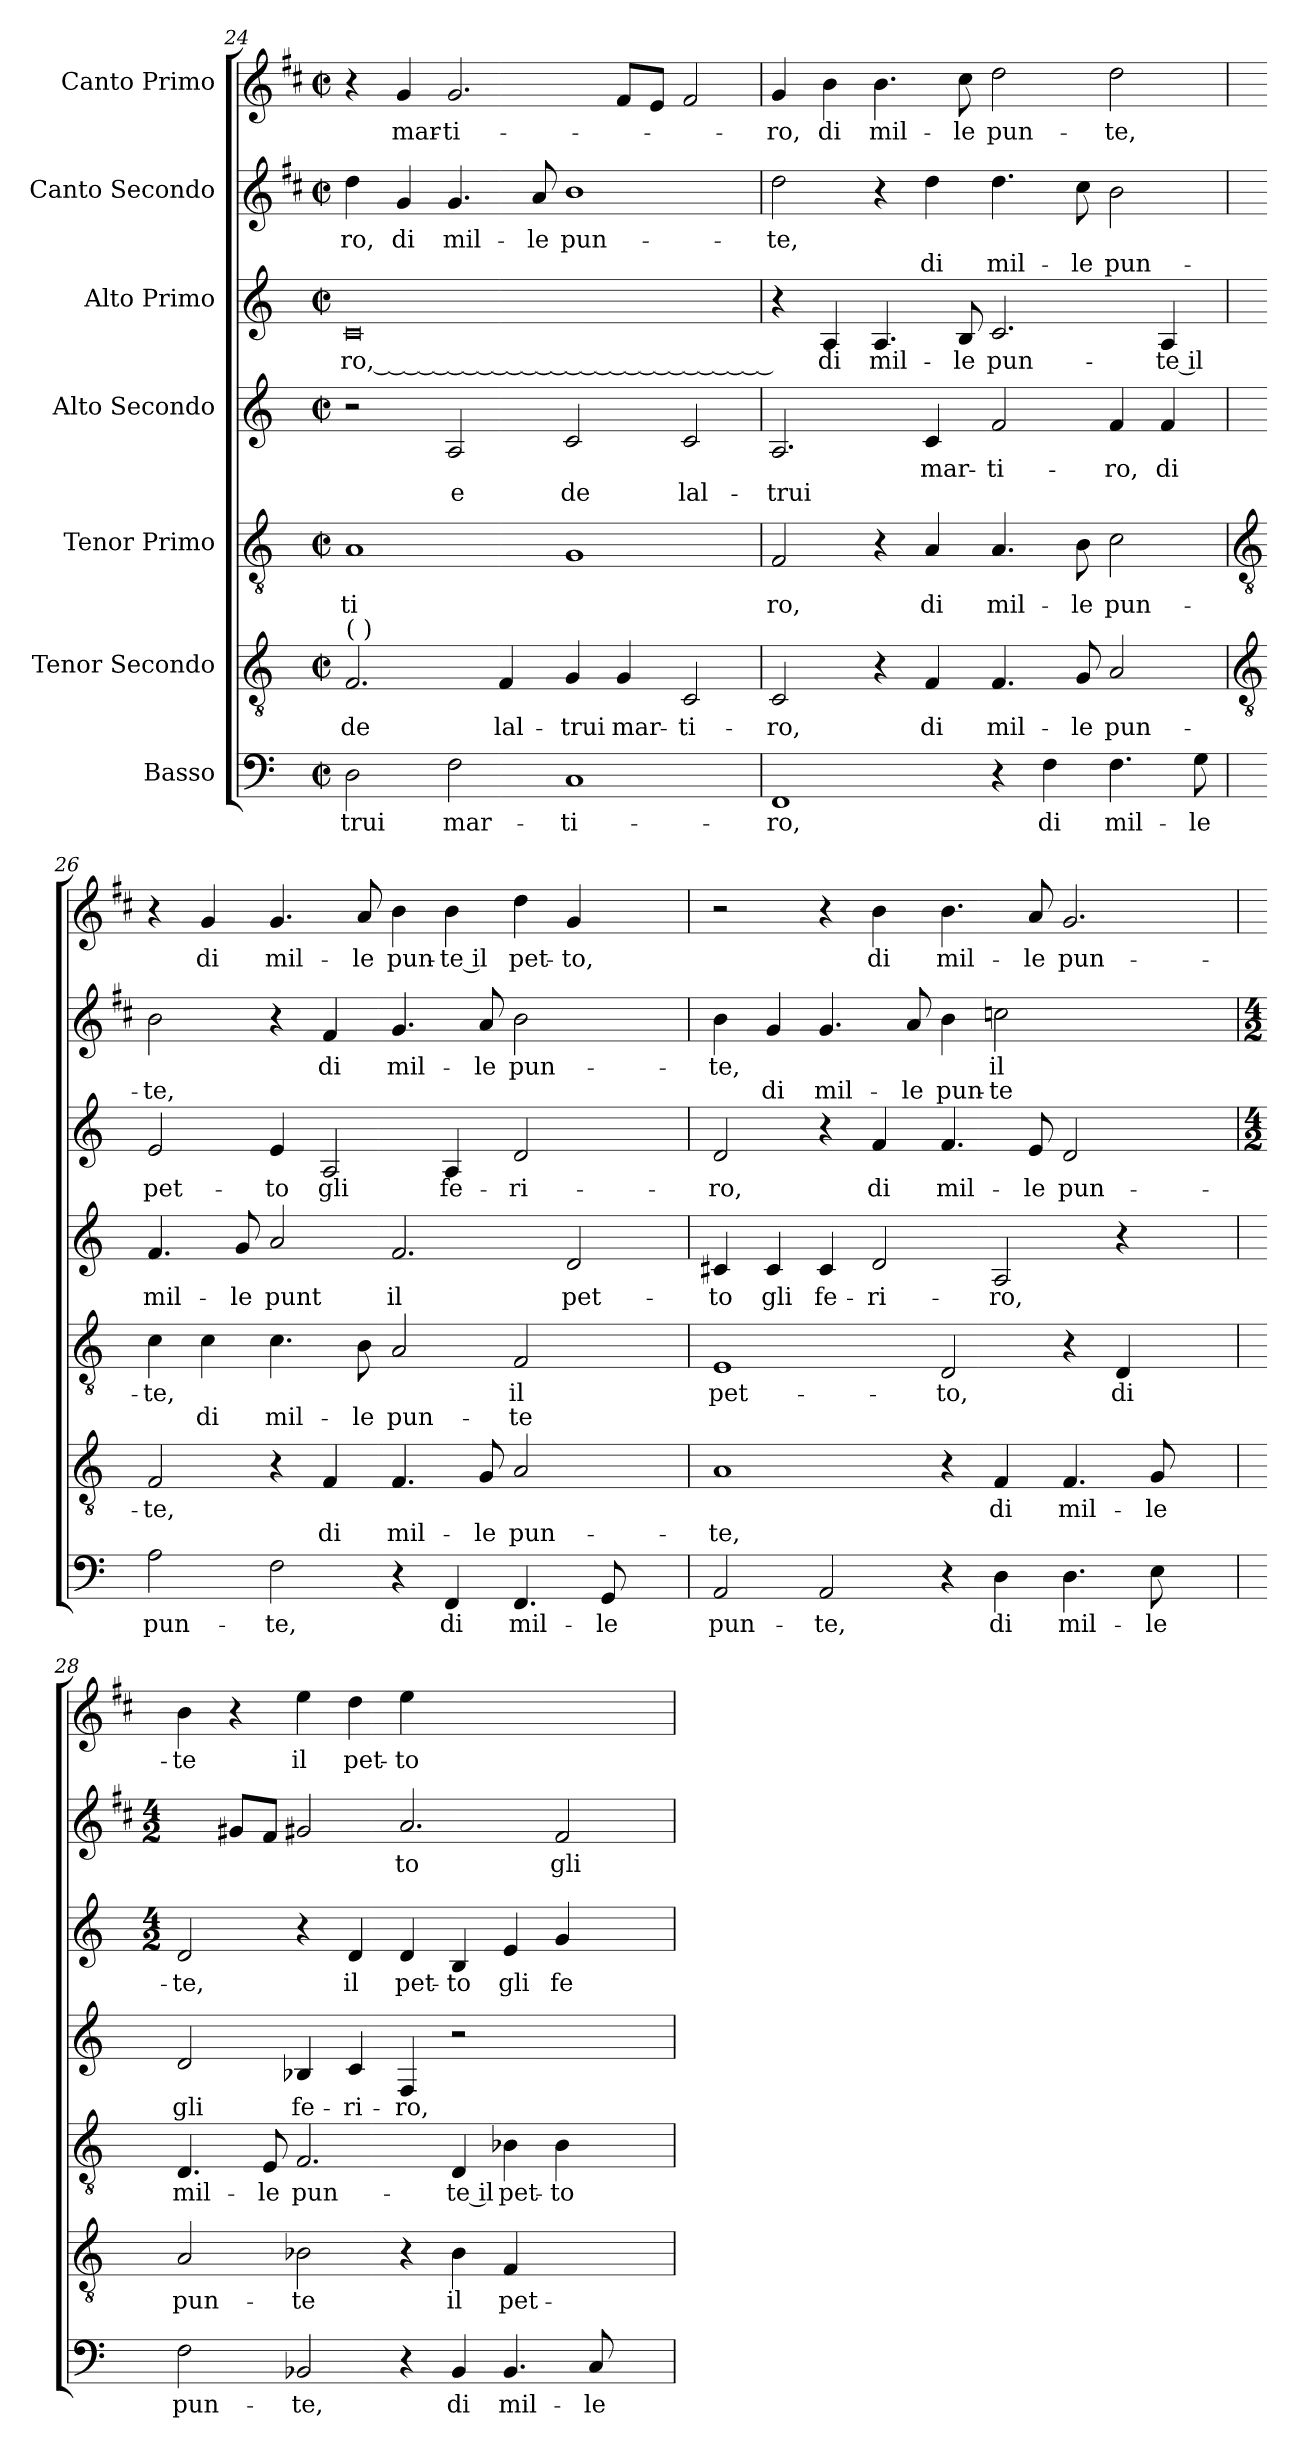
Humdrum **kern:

**kern	**text	**kern	**text	**text	**kern	**text	**text	**kern	**text	**text	**kern	**text	**kern	**text	**text	**kern	**text
*part7	*part7	*part6	*part6	*part6	*part5	*part5	*part5	*part4	*part4	*part4	*part3	*part3	*part2	*part2	*part2	*part1	*part1
*staff7	*staff7	*staff6	*staff6	*staff6	*staff5	*staff5	*staff5	*staff4	*staff4	*staff4	*staff3	*staff3	*staff2	*staff2	*staff2	*staff1	*staff1
*I"Basso	*	*I"Tenor Secondo	*	*	*I"Tenor Primo	*	*	*I"Alto Secondo	*	*	*I"Alto Primo	*	*I"Canto Secondo	*	*	*I"Canto Primo	*
*clefF4	*	*clefGv2	*	*	*clefGv2	*	*	*clefG2	*	*	*clefG2	*	*clefG2	*	*	*clefG2	*
*	*	*	*	*	*	*	*	*	*	*	*	*	*ITrd1c2	*	*	*ITrd1c2	*
*k[]	*	*k[]	*	*	*k[]	*	*	*k[]	*	*	*k[]	*	*k[]	*	*	*k[]	*
*C:	*	*C:	*	*	*C:	*	*	*C:	*	*	*C:	*	*C:	*	*	*C:	*
*M4/2	*	*M4/2	*	*	*M4/2	*	*	*M4/2	*	*	*M4/2	*	*M4/2	*	*	*M4/2	*
*met(c|)	*	*met(c|)	*	*	*met(c|)	*	*	*met(c|)	*	*	*met(c|)	*	*met(c|)	*	*	*met(c|)	*
=24	=24	=24	=24	=24	=24	=24	=24	=24	=24	=24	=24	=24	=24	=24	=24	=24	=24
!	!	!LO:TX:a:t=(  )	!	!	!	!	!	!	!	!	!	!	!	!	!	!	!
!	!LO:LY:b	!	!LO:LY:b	!	!	!LO:LY:b	!	!	!	!	!	!LO:LY:b	!	!LO:LY:b	!	!	!
2D	-trui	2.F	de	.	1A	-ti-	.	2r	.	.	0c	-ro,____________________________	4cc	-ro,	.	4r	.
!	!	!	!	!	!	!	!	!	!	!	!	!	!	!LO:LY:b	!	!	!LO:LY:b
.	.	.	.	.	.	.	.	.	.	.	.	.	4f	di	.	4f	mar-
!	!LO:LY:b	!	!	!	!	!	!	!	!	!LO:LY:b	!	!	!	!LO:LY:b	!	!	!LO:LY:b
2F	mar-	.	.	.	.	.	.	2A	.	e	.	.	4.f	mil-	.	2.f	-ti-
!	!	!	!LO:LY:b	!	!	!	!	!	!	!	!	!	!	!	!	!	!
.	.	4F	lal-	.	.	.	.	.	.	.	.	.	.	.	.	.	.
!	!	!	!	!	!	!	!	!	!	!	!	!	!	!LO:LY:b	!	!	!
.	.	.	.	.	.	.	.	.	.	.	.	.	8g	-le	.	.	.
!	!LO:LY:b	!	!LO:LY:b	!	!	!LO:LY:b	!	!	!	!LO:LY:b	!	!	!	!LO:LY:b	!	!	!
1C	-ti-	4G	-trui	.	1G	---	.	2c	.	de	.	.	1a	pun-	.	.	.
!	!	!	!LO:LY:b	!	!	!	!	!	!	!	!	!	!	!	!	!	!
.	.	4G	mar-	.	.	.	.	.	.	.	.	.	.	.	.	8eL	.
.	.	.	.	.	.	.	.	.	.	.	.	.	.	.	.	8dJ	.
!	!	!	!LO:LY:b	!	!	!	!	!	!	!LO:LY:b	!	!	!	!	!	!	!
.	.	2C	-ti-	.	.	.	.	2c	.	lal-	.	.	.	.	.	2e	.
!!LO:LB:g=z
=25	=25	=25	=25	=25	=25	=25	=25	=25	=25	=25	=25	=25	=25	=25	=25	=25	=25
!	!LO:LY:b	!	!LO:LY:b	!	!	!LO:LY:b	!	!	!	!LO:LY:b	!	!	!	!LO:LY:b	!	!	!LO:LY:b
1FF	-ro,	2C	-ro,	.	2F	-ro,	.	2.A	.	-trui	4r	.	2cc	-te,	.	4f	-ro,
!	!	!	!	!	!	!	!	!	!	!	!	!LO:LY:b	!	!	!	!	!LO:LY:b
.	.	.	.	.	.	.	.	.	.	.	4A	di	.	.	.	4a	di
!	!	!	!	!	!	!	!	!	!	!	!	!LO:LY:b	!	!	!	!	!LO:LY:b
.	.	4r	.	.	4r	.	.	.	.	.	4.A	mil-	4r	.	.	4.a	mil-
!	!	!	!LO:LY:b	!	!	!LO:LY:b	!	!	!LO:LY:b	!	!	!	!	!	!LO:LY:b	!	!
.	.	4F	di	.	4A	di	.	4c	mar-	.	.	.	4cc	.	di	.	.
!	!	!	!	!	!	!	!	!	!	!	!	!LO:LY:b	!	!	!	!	!LO:LY:b
.	.	.	.	.	.	.	.	.	.	.	8B	-le	.	.	.	8b	-le
!	!	!	!LO:LY:b	!	!	!LO:LY:b	!	!	!LO:LY:b	!	!	!LO:LY:b	!	!	!LO:LY:b	!	!LO:LY:b
4r	.	4.F	mil-	.	4.A	mil-	.	2f	-ti-	.	2.c	pun-	4.cc	.	mil-	2cc	pun-
!	!LO:LY:b	!	!	!	!	!	!	!	!	!	!	!	!	!	!	!	!
4F	di	.	.	.	.	.	.	.	.	.	.	.	.	.	.	.	.
!	!	!	!LO:LY:b	!	!	!LO:LY:b	!	!	!	!	!	!	!	!	!LO:LY:b	!	!
.	.	8G	-le	.	8B	-le	.	.	.	.	.	.	8b	.	-le	.	.
!	!LO:LY:b	!	!LO:LY:b	!	!	!LO:LY:b	!	!	!LO:LY:b	!	!	!	!	!	!LO:LY:b	!	!LO:LY:b
4.F	mil-	2A	pun-	.	2c	pun-	.	4f	-ro,	.	.	.	2a	.	pun-	2cc	-te,
!	!	!	!	!	!	!	!	!	!LO:LY:b	!	!	!LO:LY:b	!	!	!	!	!
.	.	.	.	.	.	.	.	4f	di	.	4A	-te il	.	.	.	.	.
!	!LO:LY:b	!	!	!	!	!	!	!	!	!	!	!	!	!	!	!	!
8G	-le	.	.	.	.	.	.	.	.	.	.	.	.	.	.	.	.
!!LO:LB:g=z
=26	=26	=26	=26	=26	=26	=26	=26	=26	=26	=26	=26	=26	=26	=26	=26	=26	=26
*	*	*clefGv2	*	*	*clefGv2	*	*	*	*	*	*	*	*	*	*	*	*
!	!LO:LY:b	!	!LO:LY:b	!	!	!LO:LY:b	!	!	!LO:LY:b	!	!	!LO:LY:b	!	!	!LO:LY:b	!	!
2A	pun-	2F	-te,	.	4c	-te,	.	4.f	mil-	.	2e	pet-	2a	.	-te,	4r	.
!	!	!	!	!	!	!	!LO:LY:b	!	!	!	!	!	!	!	!	!	!LO:LY:b
.	.	.	.	.	4c	.	di	.	.	.	.	.	.	.	.	4f	di
!	!	!	!	!	!	!	!	!	!LO:LY:b	!	!	!	!	!	!	!	!
.	.	.	.	.	.	.	.	8g	-le	.	.	.	.	.	.	.	.
!	!LO:LY:b	!	!	!	!	!	!LO:LY:b	!	!LO:LY:b	!	!	!LO:LY:b	!	!	!	!	!LO:LY:b
2F	-te,	4r	.	.	4.c	.	mil-	2a	punt	.	4e	-to	4r	.	.	4.f	mil-
!	!	!	!	!LO:LY:b	!	!	!	!	!	!	!	!LO:LY:b	!	!LO:LY:b	!	!	!
.	.	4F	.	di	.	.	.	.	.	.	2A	gli	4e	di	.	.	.
!	!	!	!	!	!	!	!LO:LY:b	!	!	!	!	!	!	!	!	!	!LO:LY:b
.	.	.	.	.	8B	.	-le	.	.	.	.	.	.	.	.	8g	-le
!	!	!	!	!LO:LY:b	!	!	!LO:LY:b	!	!LO:LY:b	!	!	!	!	!LO:LY:b	!	!	!LO:LY:b
4r	.	4.F	.	mil-	2A	.	pun-	2.f	il	.	.	.	4.f	mil-	.	4a	pun-
!	!LO:LY:b	!	!	!	!	!	!	!	!	!	!	!LO:LY:b	!	!	!	!	!LO:LY:b
4FF	di	.	.	.	.	.	.	.	.	.	4A	fe-	.	.	.	4a	-te il
!	!	!	!	!LO:LY:b	!	!	!	!	!	!	!	!	!	!LO:LY:b	!	!	!
.	.	8G	.	-le	.	.	.	.	.	.	.	.	8g	-le	.	.	.
!	!LO:LY:b	!	!	!LO:LY:b	!	!LO:LY:b	!LO:LY:b	!	!	!	!	!LO:LY:b	!	!LO:LY:b	!	!	!LO:LY:b
4.FF	mil-	2A	.	pun-	2F	-il	te	.	.	.	2d	-ri-	2a	pun-	.	4cc	pet-
!	!	!	!	!	!	!	!	!	!LO:LY:b	!	!	!	!	!	!	!	!LO:LY:b
.	.	.	.	.	.	.	.	2d	pet-	.	.	.	.	.	.	4f	-to,
!	!LO:LY:b	!	!	!	!	!	!	!	!	!	!	!	!	!	!	!	!
8GG	-le	.	.	.	.	.	.	.	.	.	.	.	.	.	.	.	.
4ryy	.	4ryy	.	.	4ryy	.	.	.	.	.	4ryy	.	4ryy	.	.	4ryy	.
=27	=27	=27	=27	=27	=27	=27	=27	=27	=27	=27	=27	=27	=27	=27	=27	=27	=27
!	!LO:LY:b	!	!	!LO:LY:b	!	!LO:LY:b	!	!	!LO:LY:b	!	!	!LO:LY:b	!	!LO:LY:b	!	!	!
2AA	pun-	1A	.	-te,	1E	pet-	.	4c#X	-to	.	2d	-ro,	4a	-te,	.	2r	.
!	!	!	!	!	!	!	!	!	!LO:LY:b	!	!	!	!	!	!LO:LY:b	!	!
.	.	.	.	.	.	.	.	4c#	gli	.	.	.	4f	.	di	.	.
!	!LO:LY:b	!	!	!	!	!	!	!	!LO:LY:b	!	!	!	!	!	!LO:LY:b	!	!
2AA	-te,	.	.	.	.	.	.	4c#	fe-	.	4r	.	4.f	.	mil-	4r	.
!	!	!	!	!	!	!	!	!	!LO:LY:b	!	!	!LO:LY:b	!	!	!	!	!LO:LY:b
.	.	.	.	.	.	.	.	2d	-ri-	.	4f	di	.	.	.	4a	di
!	!	!	!	!	!	!	!	!	!	!	!	!	!	!	!LO:LY:b	!	!
.	.	.	.	.	.	.	.	.	.	.	.	.	8g	.	-le	.	.
!	!	!	!	!	!	!LO:LY:b	!	!	!	!	!	!LO:LY:b	!	!	!LO:LY:b	!	!LO:LY:b
4r	.	4r	.	.	2D	-to,	.	.	.	.	4.f	mil-	4a	.	pun-	4.a	mil-
!	!LO:LY:b	!	!LO:LY:b	!	!	!	!	!	!LO:LY:b	!	!	!	!	!LO:LY:b	!LO:LY:b	!	!
4D	di	4F	di	.	.	.	.	2A	-ro,	.	.	.	2b-X	-il	te	.	.
!	!	!	!	!	!	!	!	!	!	!	!	!LO:LY:b	!	!	!	!	!LO:LY:b
.	.	.	.	.	.	.	.	.	.	.	8e	-le	.	.	.	8g	-le
!	!LO:LY:b	!	!LO:LY:b	!	!	!	!	!	!	!	!	!LO:LY:b	!	!	!	!	!LO:LY:b
4.D	mil-	4.F	mil-	.	4r	.	.	.	.	.	2d	pun-	.	.	.	2.f	pun-
!	!	!	!	!	!	!LO:LY:b	!	!	!	!	!	!	!	!LO:LY:b	!	!	!
.	.	.	.	.	4D	di	.	4r	.	.	.	.	[4gyy	pet-	.	.	.
!	!LO:LY:b	!	!LO:LY:b	!	!	!	!	!	!	!	!	!	!	!	!	!	!
8E	-le	8G	-le	.	.	.	.	.	.	.	.	.	.	.	.	.	.
4ryy	.	4ryy	.	.	4ryy	.	.	4ryy	.	.	4ryy	.	4ryy	.	.	.	.
!!LO:LB:g=z
=28	=28	=28	=28	=28	=28	=28	=28	=28	=28	=28	=28	=28	=28	=28	=28	=28	=28
*	*	*	*	*	*	*	*	*	*	*	*M4/2	*	*M4/2	*	*	*	*
!	!LO:LY:b	!	!LO:LY:b	!	!	!LO:LY:b	!	!	!LO:LY:b	!	!	!LO:LY:b	!	!LO:LY:b	!	!	!LO:LY:b
2F	pun-	2A	pun-	.	4.D	mil-	.	2d	gli	.	2d	-te,	4gyy]	--	.	4a	-te
.	.	.	.	.	.	.	.	.	.	.	.	.	8f#XL	.	.	4r	.
!	!	!	!	!	!	!LO:LY:b	!	!	!	!	!	!	!	!LO:LY:b	!	!	!
.	.	.	.	.	8E	-le	.	.	.	.	.	.	8eJ	-	.	.	.
!	!LO:LY:b	!	!LO:LY:b	!	!	!LO:LY:b	!	!	!LO:LY:b	!	!	!	!	!	!	!	!LO:LY:b
2BB-X	-te,	2B-X	-te	.	2.F	pun-	.	4B-X	fe-	.	4r	.	2f#X	.	.	4dd	il
!	!	!	!	!	!	!	!	!	!LO:LY:b	!	!	!LO:LY:b	!	!	!	!	!LO:LY:b
.	.	.	.	.	.	.	.	4c	-ri-	.	4d	il	.	.	.	4cc	pet-
!	!	!	!	!	!	!	!	!	!LO:LY:b	!	!	!LO:LY:b	!	!LO:LY:b	!	!	!LO:LY:b
4r	.	4r	.	.	.	.	.	4F	-ro,	.	4d	pet-	2.g	to	.	4dd	-to
!	!LO:LY:b	!	!LO:LY:b	!	!	!LO:LY:b	!	!	!	!	!	!LO:LY:b	!	!	!	!	!LO:LY:b
4BB-	di	4B-	il	.	4D	-te il	.	2r	.	.	4B	-to	.	.	.	[2ddyy	gli____
!	!LO:LY:b	!	!LO:LY:b	!	!	!LO:LY:b	!	!	!	!	!	!LO:LY:b	!	!	!	!	!
4.BB-	mil-	4F	pet-	.	4B-X	pet-	.	.	.	.	4e	gli	.	.	.	.	.
!	!	!	!LO:LY:b	!	!	!LO:LY:b	!	!	!	!	!	!LO:LY:b	!	!LO:LY:b	!	!	!
.	.	[4Dyy	-to___	.	4B-	-to	.	2ryy	.	.	4g	fe-	2e	gli	.	2ryy	.
!	!LO:LY:b	!	!	!	!	!	!	!	!	!	!	!	!	!	!	!	!
8C	-le	.	.	.	.	.	.	.	.	.	.	.	.	.	.	.	.
4ryy	.	4ryy	.	.	4ryy	.	.	.	.	.	4ryy	.	.	.	.	.	.
=	=	=	=	=	=	=	=	=	=	=	=	=	=	=	=	=	=
*-	*-	*-	*-	*-	*-	*-	*-	*-	*-	*-	*-	*-	*-	*-	*-	*-	*-
